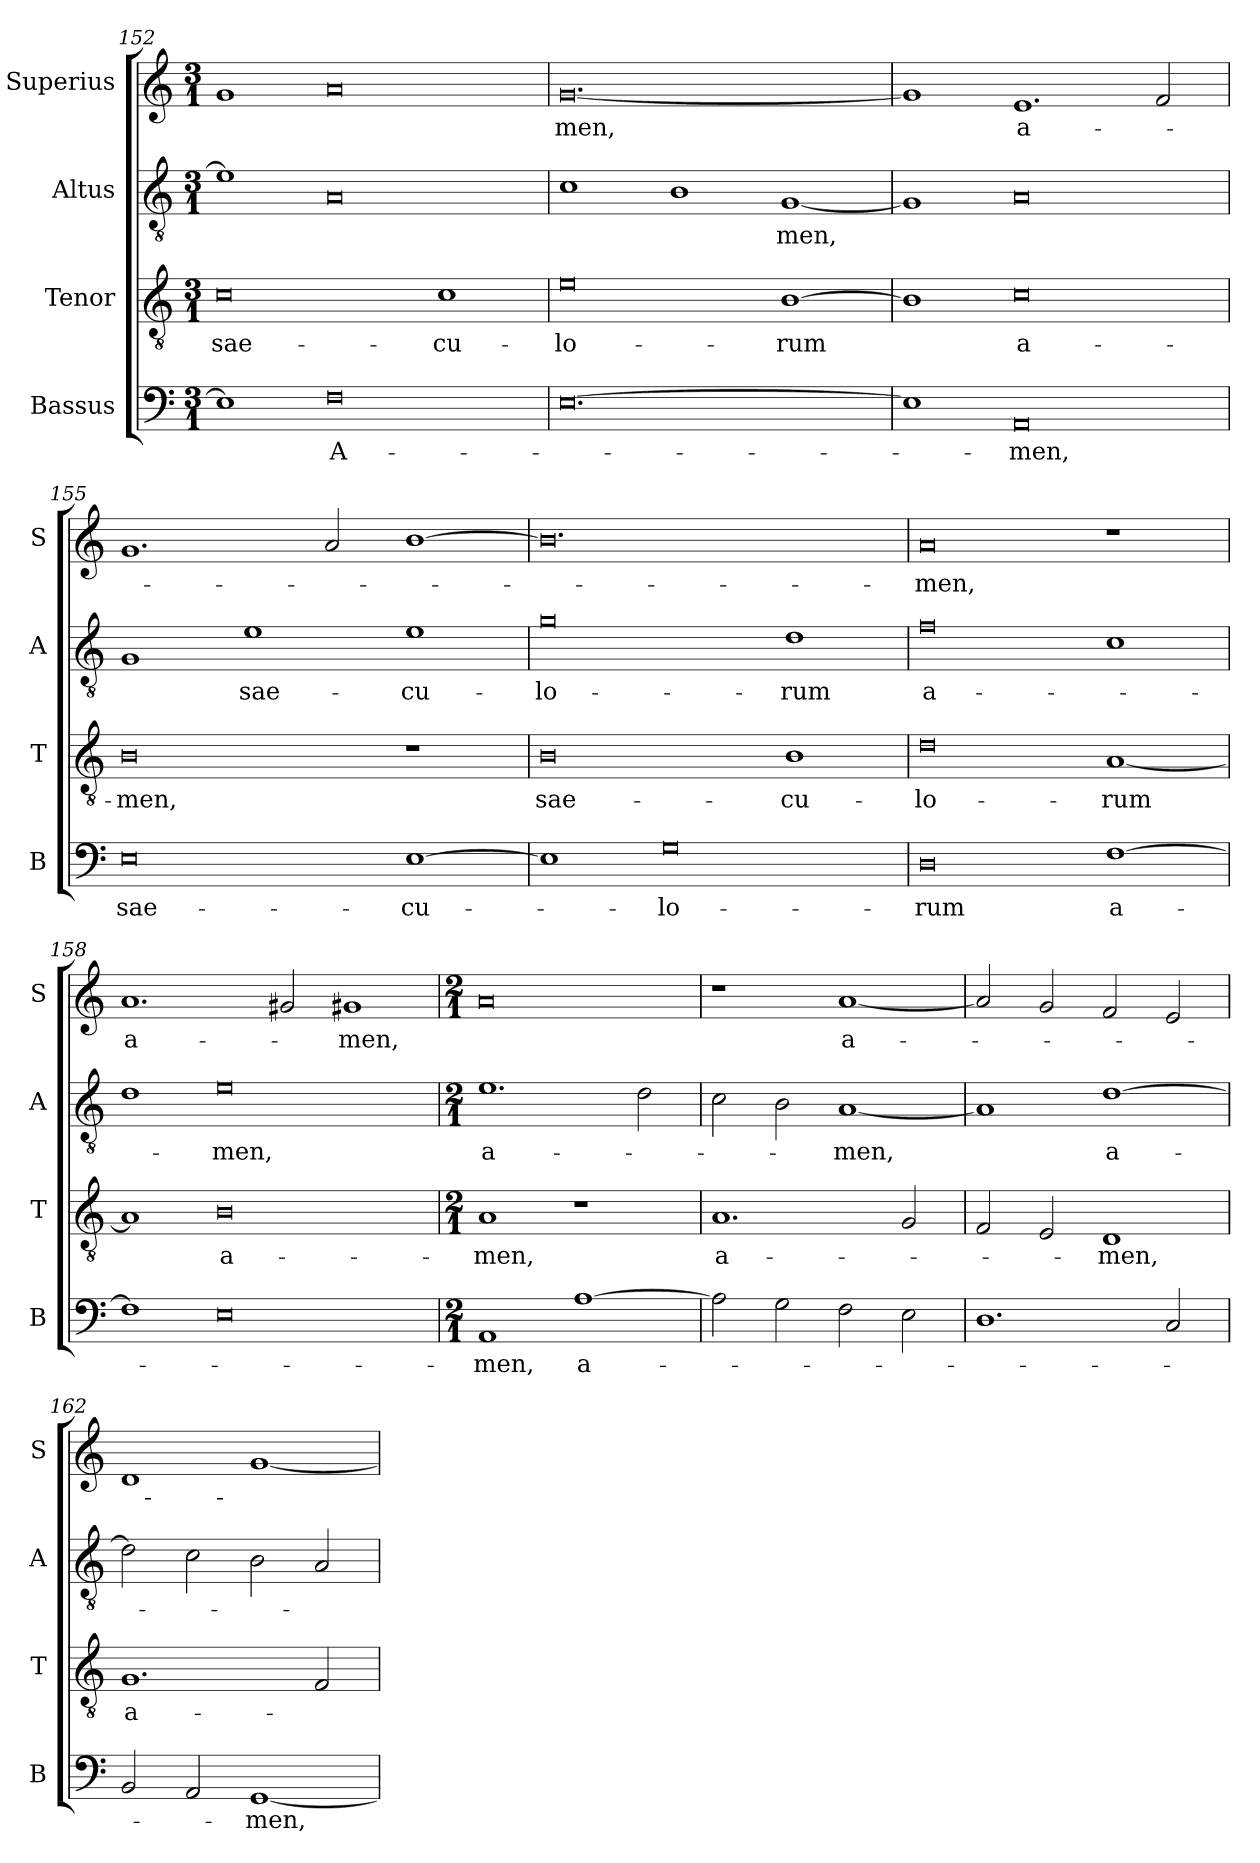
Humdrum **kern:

**kern	**text	**kern	**text	**kern	**text	**kern	**text
*part4	*part4	*part3	*part3	*part2	*part2	*part1	*part1
*staff4	*staff4	*staff3	*staff3	*staff2	*staff2	*staff1	*staff1
*I"Bassus	*	*I"Tenor	*	*I"Altus	*	*I"Superius	*
*I'B	*	*I'T	*	*I'A	*	*I'S	*
*clefF4	*	*clefGv2	*	*clefGv2	*	*clefG2	*
*k[]	*	*k[]	*	*k[]	*	*k[]	*
*C:	*	*C:	*	*C:	*	*C:	*
*M3/1	*	*M3/1	*	*M3/1	*	*M3/1	*
=152	=152	=152	=152	=152	=152	=152	=152
1E]	.	0c	sae-	1e]	.	1g	.
0F	A-	.	.	0A	.	0a	.
.	.	1c	-cu-	.	.	.	.
=153	=153	=153	=153	=153	=153	=153	=153
[0.E	.	0e	-lo-	1c	.	[0.g	-men,
.	.	.	.	1B	.	.	.
.	.	[1B	-rum	[1G	-men,	.	.
=154	=154	=154	=154	=154	=154	=154	=154
1E]	.	1B]	.	1G]	.	1g]	.
0AA	-men,	0c	a-	0A	.	1.e	a-
.	.	.	.	.	.	2f	.
=155	=155	=155	=155	=155	=155	=155	=155
0E	sae-	0B	-men,	1G	.	1.g	.
.	.	.	.	1e	sae-	.	.
.	.	.	.	.	.	2a	.
[1E	-cu-	1r	.	1e	-cu-	[1b	.
=156	=156	=156	=156	=156	=156	=156	=156
1E]	.	0B	sae-	0g	-lo-	0.b]	.
0G	-lo-	.	.	.	.	.	.
.	.	1B	-cu-	1d	-rum	.	.
=157	=157	=157	=157	=157	=157	=157	=157
0D	-rum	0d	-lo-	0f	a-	0a	-men,
[1F	a-	[1A	-rum	1c	.	1r	.
=158	=158	=158	=158	=158	=158	=158	=158
1F]	.	1A]	.	1d	.	1.a	a-
0E	.	0B	a-	0e	-men,	.	.
.	.	.	.	.	.	2g#X	.
.	.	.	.	.	.	1g#X	-men,
=159	=159	=159	=159	=159	=159	=159	=159
*M2/1	*	*M2/1	*	*M2/1	*	*M2/1	*
1AA	-men,	1A	-men,	1.e	a-	0a	.
[1A	a-	1r	.	.	.	.	.
.	.	.	.	2d	.	.	.
=160	=160	=160	=160	=160	=160	=160	=160
2A]	.	1.A	a-	2c	.	1r	.
2G	.	.	.	2B	.	.	.
2F	.	.	.	[1A	-men,	[1a	a-
2E	.	2G	.	.	.	.	.
=161	=161	=161	=161	=161	=161	=161	=161
1.D	.	2F	.	1A]	.	2a]	.
.	.	2E	.	.	.	2g	.
.	.	1D	-men,	[1d	a-	2f	.
2C	.	.	.	.	.	2e	.
=162	=162	=162	=162	=162	=162	=162	=162
2BB	.	1.G	a-	2d]	.	1d	.
2AA	.	.	.	2c	.	.	.
[1GG	-men,	.	.	2B	.	[1g	.
.	.	2F	.	2A	.	.	.
=	=	=	=	=	=	=	=
*-	*-	*-	*-	*-	*-	*-	*-
